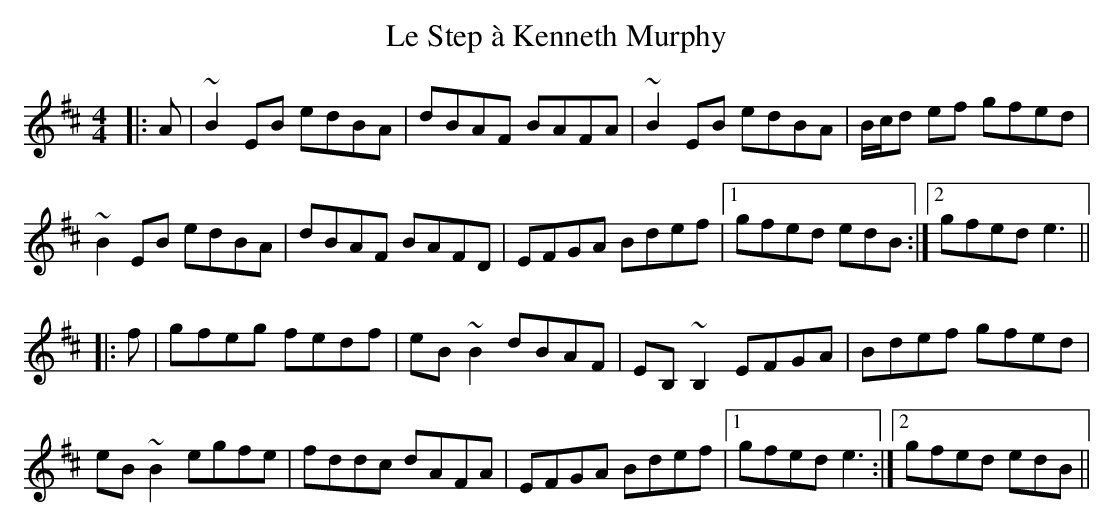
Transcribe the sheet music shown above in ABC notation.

X:1
T: Le Step à Kenneth Murphy
M: 4/4
L: 1/8
K: Edor
|:A|~B2EB edBA|dBAF BAFA|~B2EB edBA|B/c/d ef gfed|
~B2EB edBA|dBAF BAFD|EFGA Bdef|1 gfed edB:|2 gfed e3||
|:f|gfeg fedf|eB~B2 dBAF|EB,~B,2 EFGA|Bdef gfed|
eB~B2 egfe|fddc dAFA|EFGA Bdef|1 gfed e3:|2 gfed edB||
